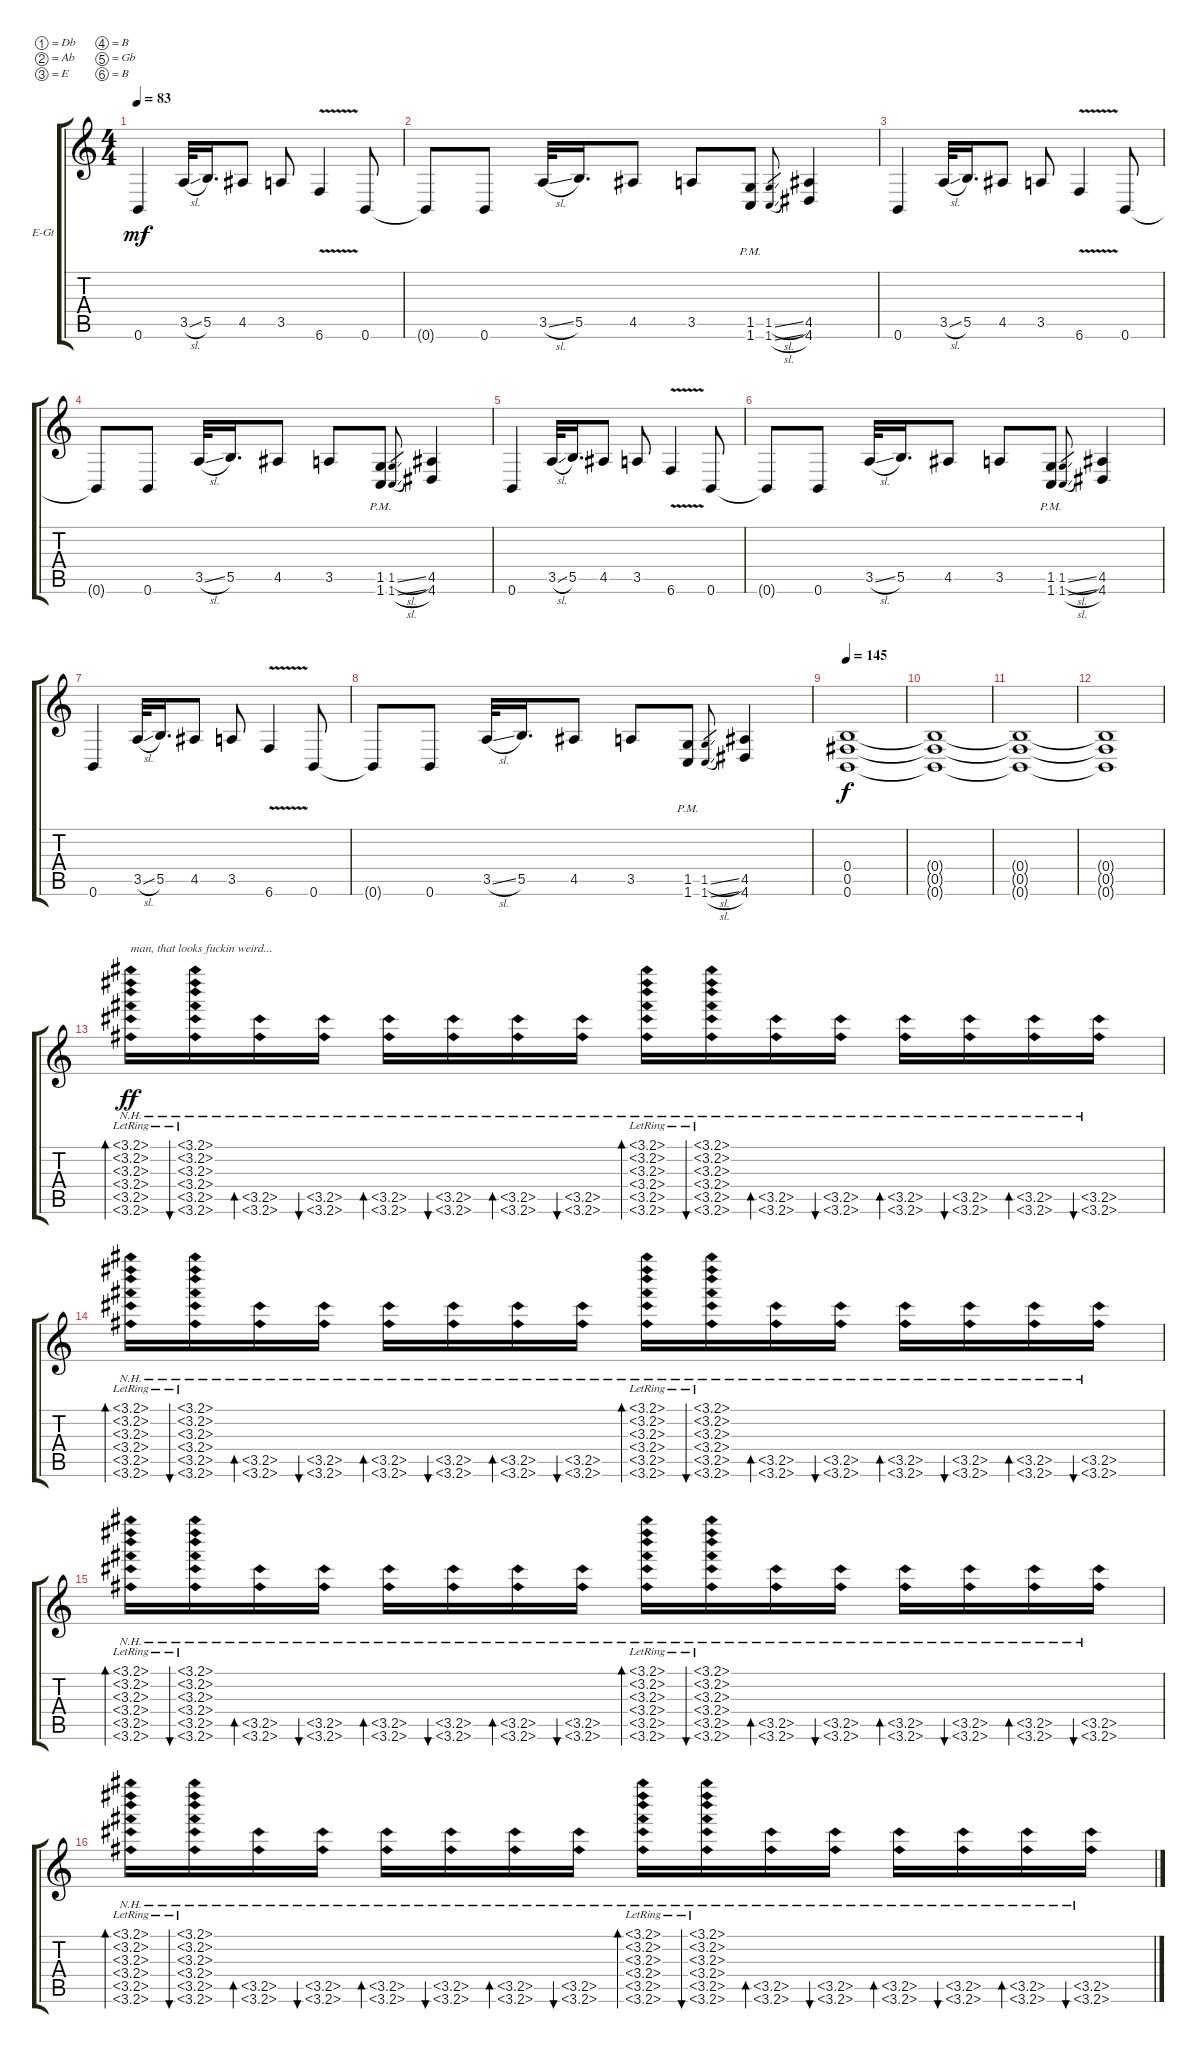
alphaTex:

\bracketExtendMode groupsimilarinstruments
\firstSystemTrackNameOrientation horizontal
\otherSystemsTrackNameOrientation horizontal
\track ("Logan Mader" "E-Gt") {instrument distortionguitar}
\staff {score tabs}
\tuning (Db4 Ab3 E3 B2 Gb2 B1)
\ts (4 4)
\tempo 83
\clef g2
\ks c
0.6.4{dy mf} 3.5{sl}.32 5.5.16{d} 4.5.8 3.5.8 6.6{v}.4 0.6.8 |
0.6{t}.8 0.6.8 3.5{sl}.32 5.5.16{d} 4.5.8 3.5.8 (1.5{pm} 1.6{pm}).8 (1.5{sl} 1.6{sl}).8{gr} (4.5 4.6).4 |
0.6.4 3.5{sl}.32 5.5.16{d} 4.5.8 3.5.8 6.6{v}.4 0.6.8 |
0.6{t}.8 0.6.8 3.5{sl}.32 5.5.16{d} 4.5.8 3.5.8 (1.5{pm} 1.6{pm}).8 (1.5{sl} 1.6{sl}).8{gr} (4.5 4.6).4 |
0.6.4 3.5{sl}.32 5.5.16{d} 4.5.8 3.5.8 6.6{v}.4 0.6.8 |
0.6{t}.8 0.6.8 3.5{sl}.32 5.5.16{d} 4.5.8 3.5.8 (1.5{pm} 1.6{pm}).8 (1.5{sl} 1.6{sl}).8{gr} (4.5 4.6).4 |
0.6.4 3.5{sl}.32 5.5.16{d} 4.5.8 3.5.8 6.6{v}.4 0.6.8 |
0.6{t}.8 0.6.8 3.5{sl}.32 5.5.16{d} 4.5.8 3.5.8 (1.5{pm} 1.6{pm}).8 (1.5{sl} 1.6{sl}).8{gr} (4.5 4.6).4 |
\tempo 145
(0.4 0.5 0.6).1{dy f} |
(0.4{t} 0.5{t} 0.6{t}).1 |
(0.4{t} 0.5{t} 0.6{t}).1 |
(0.4{t} 0.5{t} 0.6{t}).1 |
(3.1{nh lr} 3.2{nh lr} 3.3{nh lr} 3.4{nh lr} 3.5{nh lr} 3.6{nh lr}).16{bd 120 txt "man, that looks fuckin weird..." dy ff} (3.1{nh lr} 3.2{nh lr} 3.3{nh lr} 3.4{nh lr} 3.5{nh lr} 3.6{nh lr}).16{bu 120} (3.5{nh} 3.6{nh}).16{bd 120} (3.5{nh} 3.6{nh}).16{bu 120} (3.5{nh} 3.6{nh}).16{bd 120} (3.5{nh} 3.6{nh}).16{bu 120} (3.5{nh} 3.6{nh}).16{bd 120} (3.5{nh} 3.6{nh}).16{bu 120} (3.1{nh lr} 3.2{nh lr} 3.3{nh lr} 3.4{nh lr} 3.5{nh lr} 3.6{nh lr}).16{bd 120} (3.1{nh lr} 3.2{nh lr} 3.3{nh lr} 3.4{nh lr} 3.5{nh lr} 3.6{nh lr}).16{bu 120} (3.5{nh} 3.6{nh}).16{bd 120} (3.5{nh} 3.6{nh}).16{bu 120} (3.5{nh} 3.6{nh}).16{bd 120} (3.5{nh} 3.6{nh}).16{bu 120} (3.5{nh} 3.6{nh}).16{bd 120} (3.5{nh} 3.6{nh}).16{bu 120} |
(3.1{nh lr} 3.2{nh lr} 3.3{nh lr} 3.4{nh lr} 3.5{nh lr} 3.6{nh lr}).16{bd 120} (3.1{nh lr} 3.2{nh lr} 3.3{nh lr} 3.4{nh lr} 3.5{nh lr} 3.6{nh lr}).16{bu 120} (3.5{nh} 3.6{nh}).16{bd 120} (3.5{nh} 3.6{nh}).16{bu 120} (3.5{nh} 3.6{nh}).16{bd 120} (3.5{nh} 3.6{nh}).16{bu 120} (3.5{nh} 3.6{nh}).16{bd 120} (3.5{nh} 3.6{nh}).16{bu 120} (3.1{nh lr} 3.2{nh lr} 3.3{nh lr} 3.4{nh lr} 3.5{nh lr} 3.6{nh lr}).16{bd 120} (3.1{nh lr} 3.2{nh lr} 3.3{nh lr} 3.4{nh lr} 3.5{nh lr} 3.6{nh lr}).16{bu 120} (3.5{nh} 3.6{nh}).16{bd 120} (3.5{nh} 3.6{nh}).16{bu 120} (3.5{nh} 3.6{nh}).16{bd 120} (3.5{nh} 3.6{nh}).16{bu 120} (3.5{nh} 3.6{nh}).16{bd 120} (3.5{nh} 3.6{nh}).16{bu 120} |
(3.1{nh lr} 3.2{nh lr} 3.3{nh lr} 3.4{nh lr} 3.5{nh lr} 3.6{nh lr}).16{bd 120} (3.1{nh lr} 3.2{nh lr} 3.3{nh lr} 3.4{nh lr} 3.5{nh lr} 3.6{nh lr}).16{bu 120} (3.5{nh} 3.6{nh}).16{bd 120} (3.5{nh} 3.6{nh}).16{bu 120} (3.5{nh} 3.6{nh}).16{bd 120} (3.5{nh} 3.6{nh}).16{bu 120} (3.5{nh} 3.6{nh}).16{bd 120} (3.5{nh} 3.6{nh}).16{bu 120} (3.1{nh lr} 3.2{nh lr} 3.3{nh lr} 3.4{nh lr} 3.5{nh lr} 3.6{nh lr}).16{bd 120} (3.1{nh lr} 3.2{nh lr} 3.3{nh lr} 3.4{nh lr} 3.5{nh lr} 3.6{nh lr}).16{bu 120} (3.5{nh} 3.6{nh}).16{bd 120} (3.5{nh} 3.6{nh}).16{bu 120} (3.5{nh} 3.6{nh}).16{bd 120} (3.5{nh} 3.6{nh}).16{bu 120} (3.5{nh} 3.6{nh}).16{bd 120} (3.5{nh} 3.6{nh}).16{bu 120} |
(3.1{nh lr} 3.2{nh lr} 3.3{nh lr} 3.4{nh lr} 3.5{nh lr} 3.6{nh lr}).16{bd 120} (3.1{nh lr} 3.2{nh lr} 3.3{nh lr} 3.4{nh lr} 3.5{nh lr} 3.6{nh lr}).16{bu 120} (3.5{nh} 3.6{nh}).16{bd 120} (3.5{nh} 3.6{nh}).16{bu 120} (3.5{nh} 3.6{nh}).16{bd 120} (3.5{nh} 3.6{nh}).16{bu 120} (3.5{nh} 3.6{nh}).16{bd 120} (3.5{nh} 3.6{nh}).16{bu 120} (3.1{nh lr} 3.2{nh lr} 3.3{nh lr} 3.4{nh lr} 3.5{nh lr} 3.6{nh lr}).16{bd 120} (3.1{nh lr} 3.2{nh lr} 3.3{nh lr} 3.4{nh lr} 3.5{nh lr} 3.6{nh lr}).16{bu 120} (3.5{nh} 3.6{nh}).16{bd 120} (3.5{nh} 3.6{nh}).16{bu 120} (3.5{nh} 3.6{nh}).16{bd 120} (3.5{nh} 3.6{nh}).16{bu 120} (3.5{nh} 3.6{nh}).16{bd 120} (3.5{nh} 3.6{nh}).16{bu 120}
